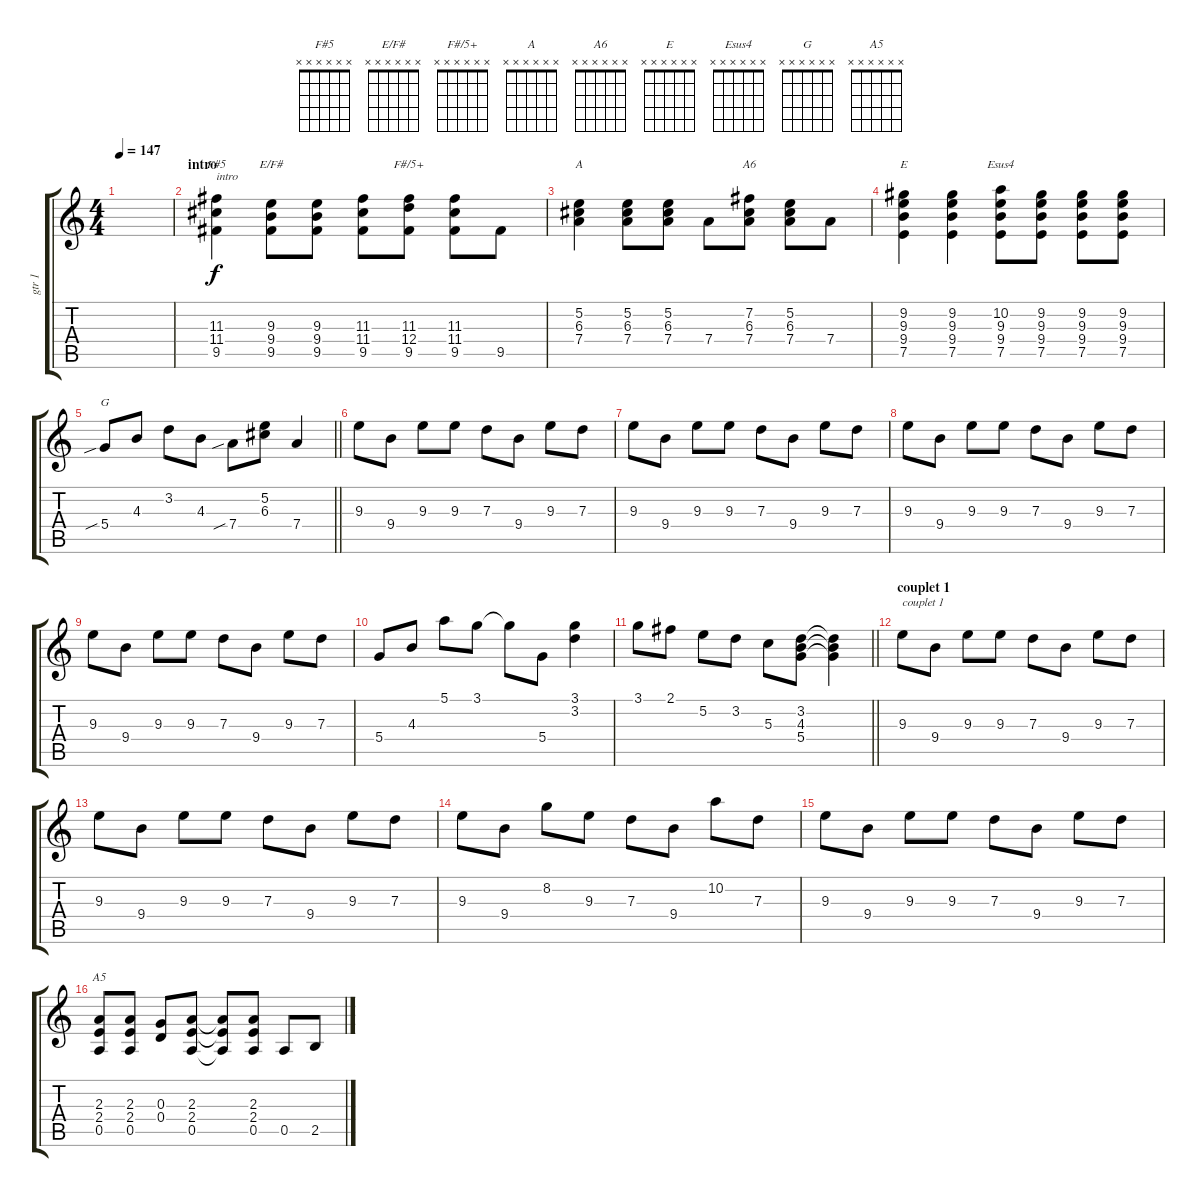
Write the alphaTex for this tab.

\track ("gtr 1" "gtr 1") {instrument distortionguitar}
\staff {score tabs}
\tuning (E4 B3 G3 D3 A2 E2) {hide}
\chord ("F#5" x x x x x x)
\chord ("E/F#" x x x x x x)
\chord ("F#/5+" x x x x x x)
\chord ("A" x x x x x x)
\chord ("A6" x x x x x x)
\chord ("E" x x x x x x)
\chord ("Esus4" x x x x x x)
\chord ("G" x x x x x x)
\chord ("A5" x x x x x x)
\ts (4 4)
\tempo 147
\clef g2
\ks c
|
\section ("" "intro")
(11.3 11.4 9.5).4{ch "F#5" txt "intro"} (9.3 9.4 9.5).8{ch "E/F#"} (9.3 9.4 9.5).8 (11.3 11.4 9.5).8 (11.3 12.4 9.5).8{ch "F#/5+"} (11.3 11.4 9.5).8 9.5.8 |
(5.2 6.3 7.4).4{ch "A"} (5.2 6.3 7.4).8 (5.2 6.3 7.4).8 7.4.8 (7.2 6.3 7.4).8{ch "A6"} (5.2 6.3 7.4).8 7.4.8 |
(9.2 9.3 9.4 7.5).4{ch "E"} (9.2 9.3 9.4 7.5).4 (10.2 9.3 9.4 7.5).8{ch "Esus4"} (9.2 9.3 9.4 7.5).8 (9.2 9.3 9.4 7.5).8 (9.2 9.3 9.4 7.5).8 |
\barLineRight lightlight
5.4{sib}.8{ch "G"} 4.3.8 3.2.8 4.3.8 7.4{sib}.8 (5.2 6.3).8 7.4.4 |
9.3.8 9.4.8 9.3.8 9.3.8 7.3.8 9.4.8 9.3.8 7.3.8 |
9.3.8 9.4.8 9.3.8 9.3.8 7.3.8 9.4.8 9.3.8 7.3.8 |
9.3.8 9.4.8 9.3.8 9.3.8 7.3.8 9.4.8 9.3.8 7.3.8 |
9.3.8 9.4.8 9.3.8 9.3.8 7.3.8 9.4.8 9.3.8 7.3.8 |
5.4.8 4.3.8 5.1.8 3.1.8 3.1{t}.8 5.4.8 (3.1 3.2).4 |
\barLineRight lightlight
3.1.8 2.1.8 5.2.8 3.2.8 5.3.8 (3.2 4.3 5.4).8 (3.2{t} 4.3{t} 5.4{t}).4 |
\section ("" "couplet 1")
9.3.8{txt "couplet 1"} 9.4.8 9.3.8 9.3.8 7.3.8 9.4.8 9.3.8 7.3.8 |
9.3.8 9.4.8 9.3.8 9.3.8 7.3.8 9.4.8 9.3.8 7.3.8 |
9.3.8 9.4.8 8.2.8 9.3.8 7.3.8 9.4.8 10.2.8 7.3.8 |
9.3.8 9.4.8 9.3.8 9.3.8 7.3.8 9.4.8 9.3.8 7.3.8 |
(2.3 2.4 0.5).8{ch "A5"} (2.3 2.4 0.5).8 (0.3 0.4).8 (2.3 2.4 0.5).8 (2.3{t} 2.4{t} 0.5{t}).8 (2.3 2.4 0.5).8 0.5.8 2.5.8
